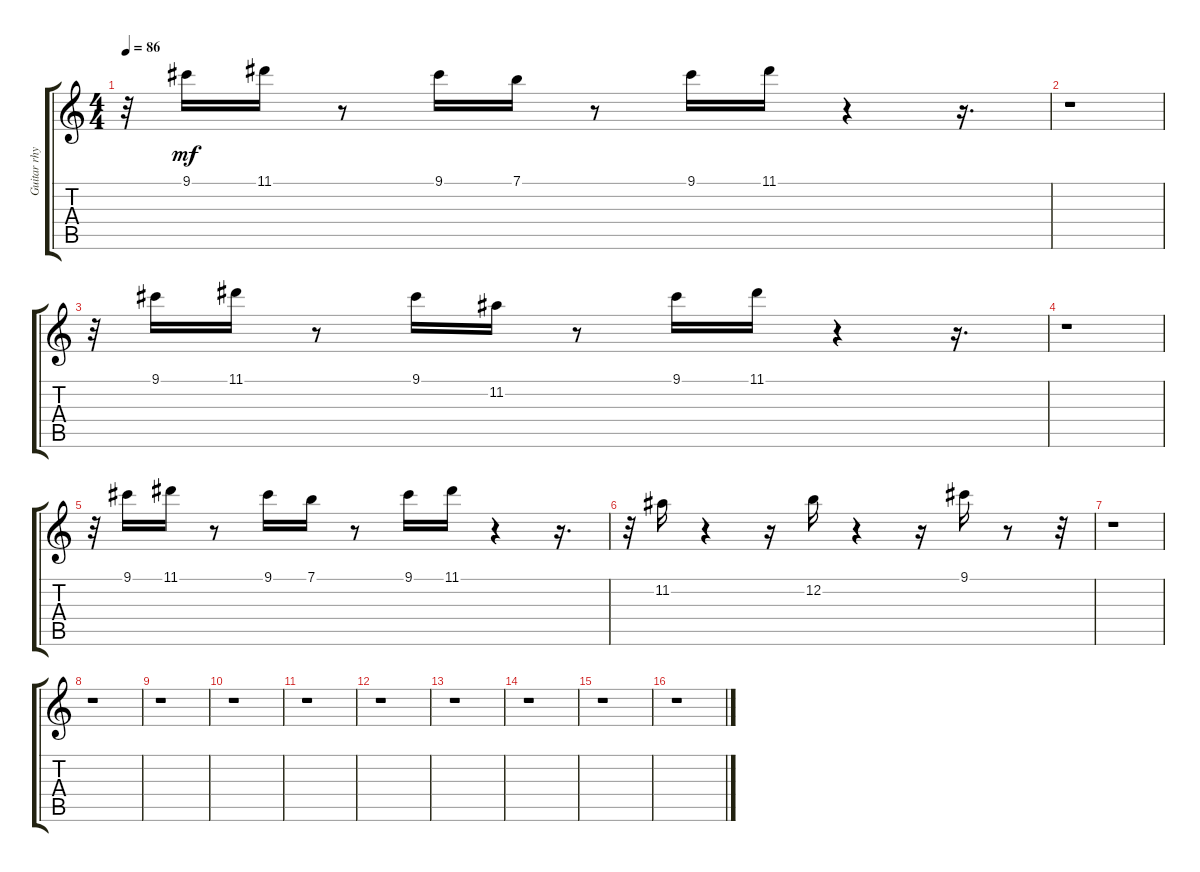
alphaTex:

\track ("Guitar rhythmic motif" "Guitar rhy") {instrument overdrivenguitar}
\staff {score tabs}
\tuning (E4 B3 G3 D3 A2 E2) {hide}
\ts (4 4)
\tempo 86
\clef g2
\ks c
r.32{dy mf} 9.1.16 11.1.16 r.8 9.1.16 7.1.16 r.8 9.1.16 11.1.16 r.4 r.16{d} |
r.1 |
r.32 9.1.16 11.1.16 r.8 9.1.16 11.2.16 r.8 9.1.16 11.1.16 r.4 r.16{d} |
r.1 |
r.32 9.1.16 11.1.16 r.8 9.1.16 7.1.16 r.8 9.1.16 11.1.16 r.4 r.16{d} |
r.32 11.2.16 r.4 r.16 12.2.16 r.4 r.16 9.1.16 r.8 r.32 |
r.1 |
r.1 |
r.1 |
r.1 |
r.1 |
r.1 |
r.1 |
r.1 |
r.1 |
r.1
